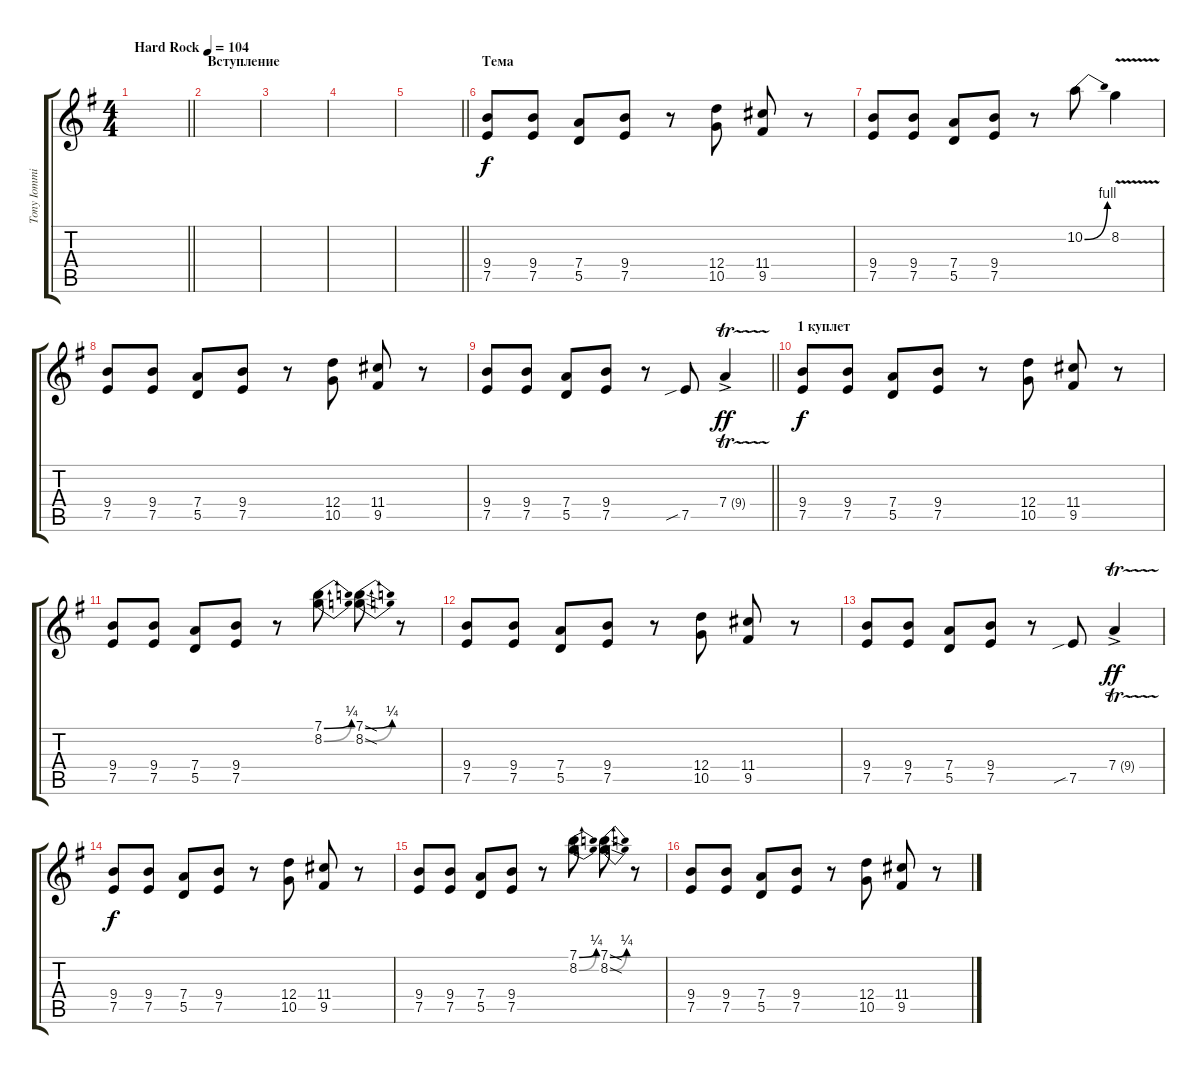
\track ("Tony Iommi (rythm)" "Tony Iommi") {instrument distortionguitar}
\staff {score tabs}
\tuning (E4 B3 G3 D3 A2 E2) {hide}
\ts (4 4)
\tempo (104 "Hard Rock")
\clef g2
\barLineRight lightlight
\ks g
|
\section ("" "Вступление")
|
|
|
\barLineRight lightlight
|
\section ("" "Тема")
(9.4 7.5).8 (9.4 7.5).8 (7.4 5.5).8 (9.4 7.5).8 r.8 (12.4 10.5).8 (11.4 9.5).8 r.8 |
(9.4 7.5).8 (9.4 7.5).8 (7.4 5.5).8 (9.4 7.5).8 r.8 10.2{be (bend 0 0 60 4)}.8 8.2{v}.4 |
(9.4 7.5).8 (9.4 7.5).8 (7.4 5.5).8 (9.4 7.5).8 r.8 (12.4 10.5).8 (11.4 9.5).8 r.8 |
\barLineRight lightlight
(9.4 7.5).8 (9.4 7.5).8 (7.4 5.5).8 (9.4 7.5).8 r.8 7.5{sib}.8 7.4{tr (9 32) ac}.4{dy ff} |
\section ("" "1 куплет")
(9.4 7.5).8{dy f} (9.4 7.5).8 (7.4 5.5).8 (9.4 7.5).8 r.8 (12.4 10.5).8 (11.4 9.5).8 r.8 |
(9.4 7.5).8 (9.4 7.5).8 (7.4 5.5).8 (9.4 7.5).8 r.8 (7.1{be (bend 0 0 60 1)} 8.2{be (bend 0 0 60 1)}).8 (7.1{be (bend 0 0 60 1) sod} 8.2{be (bend 0 0 60 1) sod}).8 r.8 |
(9.4 7.5).8 (9.4 7.5).8 (7.4 5.5).8 (9.4 7.5).8 r.8 (12.4 10.5).8 (11.4 9.5).8 r.8 |
(9.4 7.5).8 (9.4 7.5).8 (7.4 5.5).8 (9.4 7.5).8 r.8 7.5{sib}.8 7.4{tr (9 32) ac}.4{dy ff} |
(9.4 7.5).8{dy f} (9.4 7.5).8 (7.4 5.5).8 (9.4 7.5).8 r.8 (12.4 10.5).8 (11.4 9.5).8 r.8 |
(9.4 7.5).8 (9.4 7.5).8 (7.4 5.5).8 (9.4 7.5).8 r.8 (7.1{be (bend 0 0 60 1)} 8.2{be (bend 0 0 60 1)}).8 (7.1{be (bend 0 0 60 1) sod} 8.2{be (bend 0 0 60 1) sod}).8 r.8 |
(9.4 7.5).8 (9.4 7.5).8 (7.4 5.5).8 (9.4 7.5).8 r.8 (12.4 10.5).8 (11.4 9.5).8 r.8
